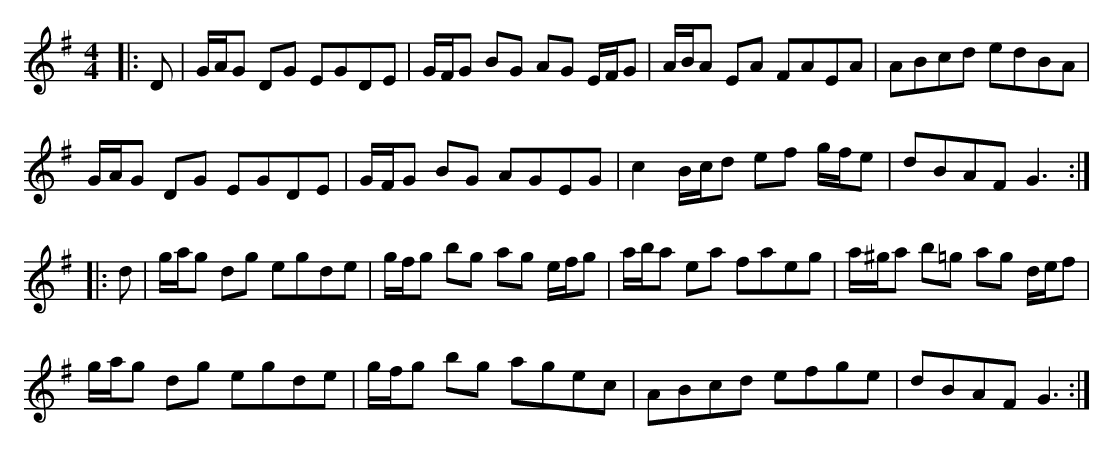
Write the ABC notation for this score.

X:1
M:4/4
K:G
|:D|G/A/G DG EGDE|G/F/G BG AG E/F/G|A/B/A EA FAEA|ABcd edBA|
G/A/G DG EGDE|G/F/G BG AGEG|c2 B/c/d ef g/f/e|dBAF G3:|
|:d|g/a/g dg egde|g/f/g bg ag e/f/g|a/b/a ea faeg|a/^g/a b=g ag d/e/f|
g/a/g dg egde|g/f/g bg agec|ABcd efge|dBAF G3:|
